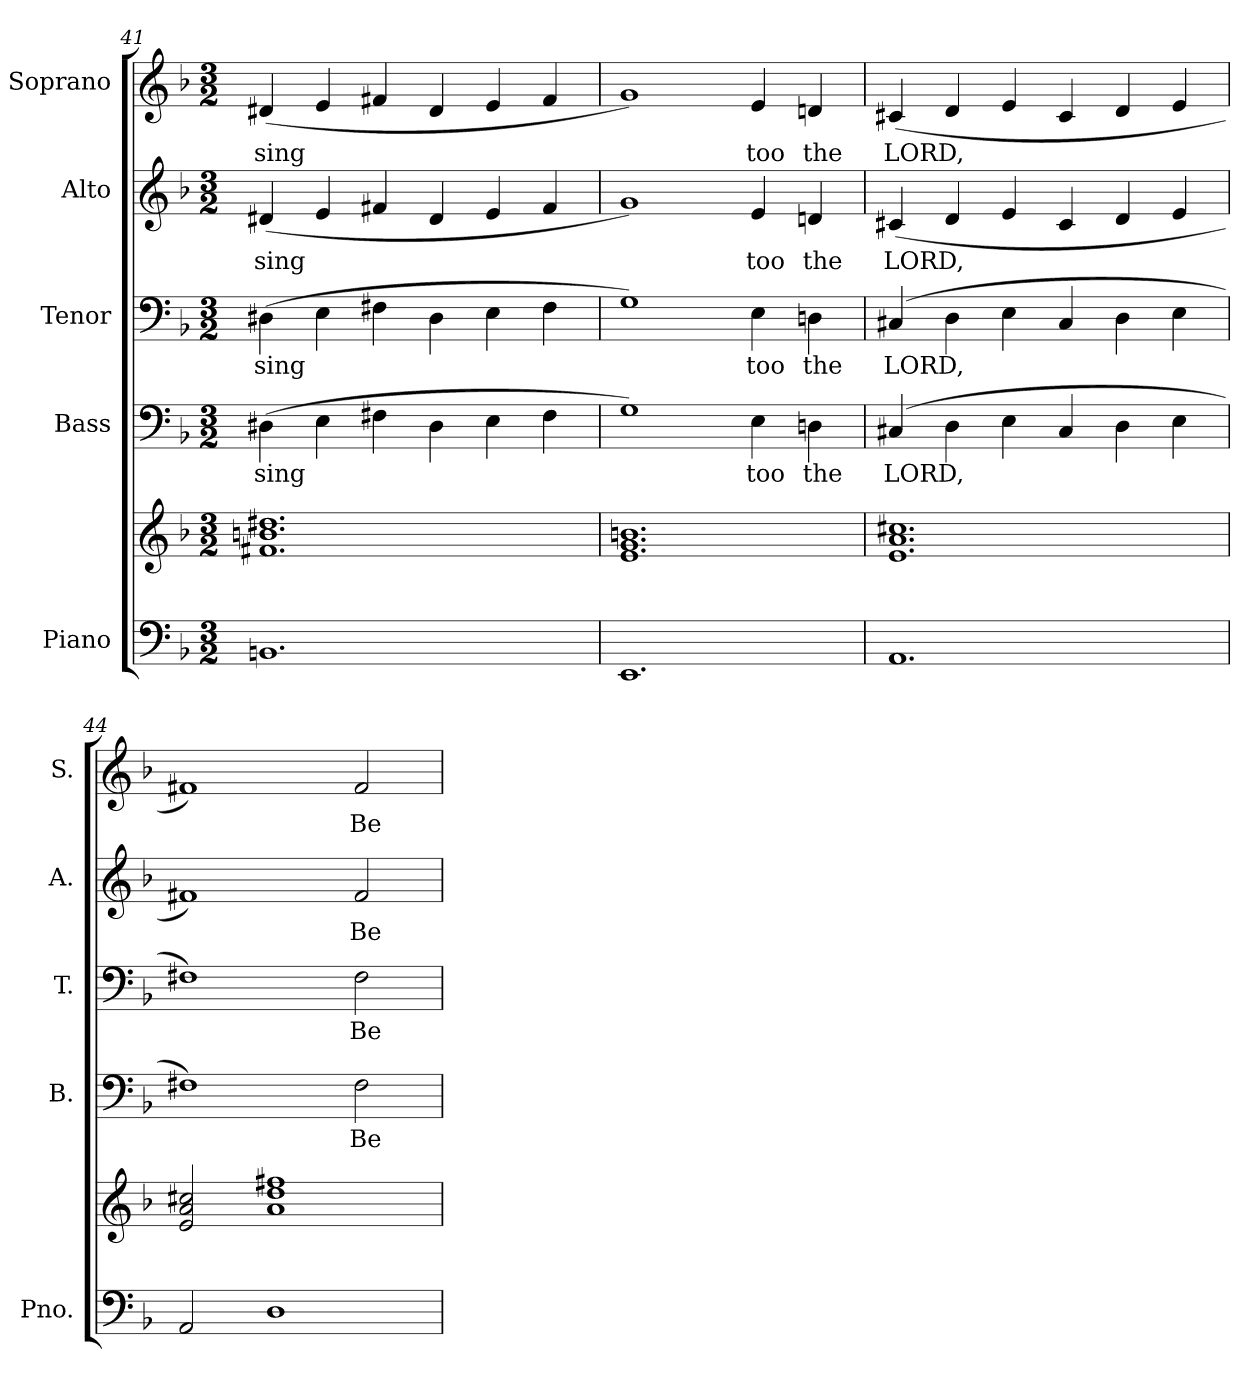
**kern	**kern	**kern	**text	**kern	**text	**kern	**text	**kern	**text
*part5	*part5	*part4	*part4	*part3	*part3	*part2	*part2	*part1	*part1
*staff6	*staff5	*staff4	*staff4	*staff3	*staff3	*staff2	*staff2	*staff1	*staff1
*I"Piano	*	*I"Bass	*	*I"Tenor	*	*I"Alto	*	*I"Soprano	*
*I'Pno.	*	*I'B.	*	*I'T.	*	*I'A.	*	*I'S.	*
!!LO:PB:g=z
*clefF4	*clefG2	*clefF4	*	*clefF4	*	*clefG2	*	*clefG2	*
*k[b-]	*k[b-]	*k[b-]	*	*k[b-]	*	*k[b-]	*	*k[b-]	*
*F:	*F:	*F:	*	*F:	*	*F:	*	*F:	*
*M3/2	*M3/2	*M3/2	*	*M3/2	*	*M3/2	*	*M3/2	*
=41	=41	=41	=41	=41	=41	=41	=41	=41	=41
!	!	!	!LO:LY:b:color=#000000	!	!	!	!	!	!
!	!	!	!	!	!LO:LY:b:color=#000000	!	!	!	!
!	!	!	!	!	!	!	!LO:LY:b:color=#000000	!	!
!	!	!	!	!	!	!	!	!	!LO:LY:b:color=#000000
1.BBni	1.f#Xi 1.bni 1.dd#Xi	(4D#Xi\	sing	(4D#Xi\	sing	(4d#Xi/	sing	(4d#Xi/	sing
.	.	4Ei\	.	4Ei\	.	4ei/	.	4ei/	.
.	.	4F#Xi\	.	4F#Xi\	.	4f#Xi/	.	4f#Xi/	.
.	.	4D#i\	.	4D#i\	.	4d#i/	.	4d#i/	.
.	.	4Ei\	.	4Ei\	.	4ei/	.	4ei/	.
.	.	4F#i\	.	4F#i\	.	4f#i/	.	4f#i/	.
=42	=42	=42	=42	=42	=42	=42	=42	=42	=42
1.EEi	1.ei 1.gi 1.bni	1Gi)	.	1Gi)	.	1gi)	.	1gi)	.
!	!	!	!LO:LY:b:color=#000000	!	!	!	!	!	!
!	!	!	!	!	!LO:LY:b:color=#000000	!	!	!	!
!	!	!	!	!	!	!	!LO:LY:b:color=#000000	!	!
!	!	!	!	!	!	!	!	!	!LO:LY:b:color=#000000
.	.	4Ei\	too	4Ei\	too	4ei/	too	4ei/	too
!	!	!	!LO:LY:b:color=#000000	!	!	!	!	!	!
!	!	!	!	!	!LO:LY:b:color=#000000	!	!	!	!
!	!	!	!	!	!	!	!LO:LY:b:color=#000000	!	!
!	!	!	!	!	!	!	!	!	!LO:LY:b:color=#000000
.	.	4Dni\	the	4Dni\	the	4dni/	the	4dni/	the
!!LO:PB:g=z
=43	=43	=43	=43	=43	=43	=43	=43	=43	=43
!	!	!	!LO:LY:b:color=#000000	!	!	!	!	!	!
!	!	!	!	!	!LO:LY:b:color=#000000	!	!	!	!
!	!	!	!	!	!	!	!LO:LY:b:color=#000000	!	!
!	!	!	!	!	!	!	!	!	!LO:LY:b:color=#000000
1.AAi	1.ei 1.ai 1.cc#Xi	(4C#Xi/	LORD,	(4C#Xi/	LORD,	(4c#Xi/	LORD,	(4c#Xi/	LORD,
.	.	4Di\	.	4Di\	.	4di/	.	4di/	.
.	.	4Ei\	.	4Ei\	.	4ei/	.	4ei/	.
.	.	4C#i/	.	4C#i/	.	4c#i/	.	4c#i/	.
.	.	4Di\	.	4Di\	.	4di/	.	4di/	.
.	.	4Ei\	.	4Ei\	.	4ei/	.	4ei/	.
=44	=44	=44	=44	=44	=44	=44	=44	=44	=44
2AAi/	2ei/ 2ai 2cc#Xi	1F#Xi)	.	1F#Xi)	.	1f#Xi)	.	1f#Xi)	.
1Di	1ai 1ddi 1ff#Xi	.	.	.	.	.	.	.	.
!	!	!	!LO:LY:b:color=#000000	!	!	!	!	!	!
!	!	!	!	!	!LO:LY:b:color=#000000	!	!	!	!
!	!	!	!	!	!	!	!LO:LY:b:color=#000000	!	!
!	!	!	!	!	!	!	!	!	!LO:LY:b:color=#000000
.	.	2F#i\	Be-	2F#i\	Be-	2f#i/	Be-	2f#i/	Be-
=	=	=	=	=	=	=	=	=	=
*-	*-	*-	*-	*-	*-	*-	*-	*-	*-
